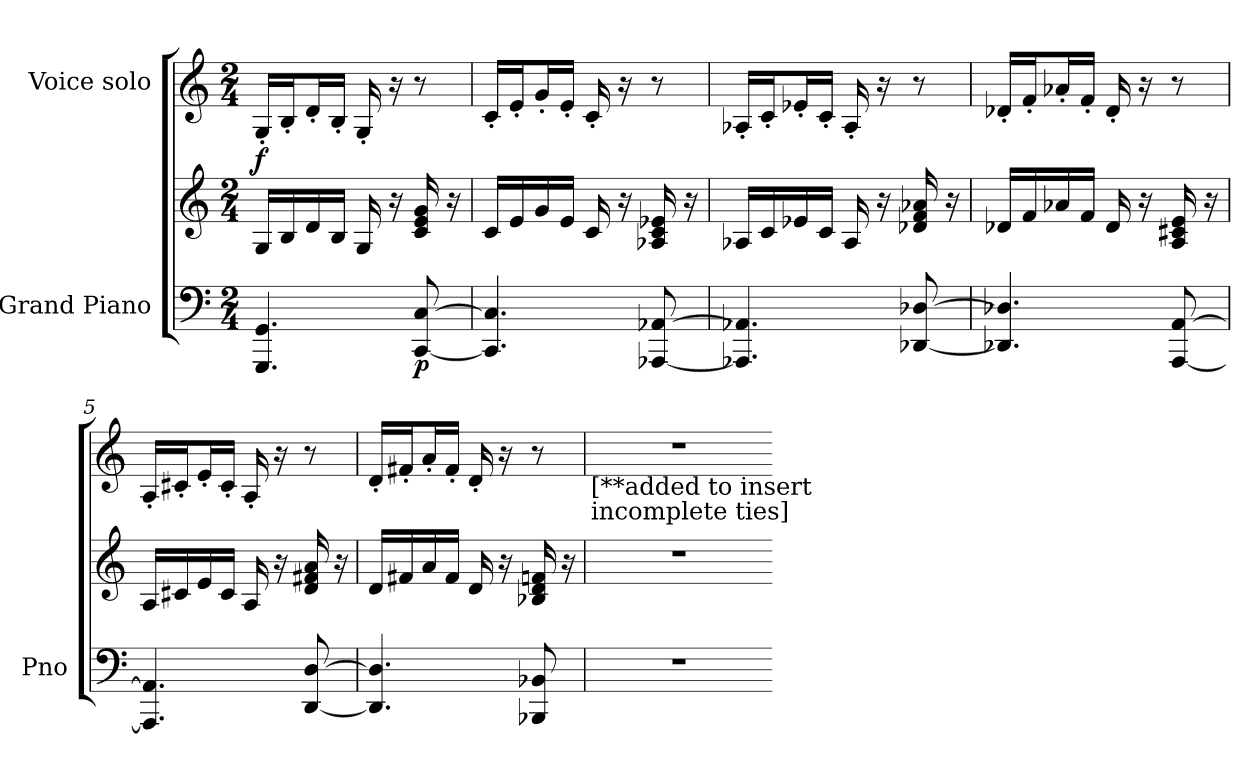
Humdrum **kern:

**kern	**kern	**dynam	**kern	**dynam
*part2	*part2	*part2	*part1	*part1
*staff3	*staff2	*staff2/3	*staff1	*staff1
*I"Grand Piano	*	*	*I"Voice solo	*
*I'Pno	*	*	*	*
*clefF4	*clefG2	*	*clefG2	*
*k[]	*k[]	*	*k[]	*
*M2/4	*M2/4	*	*M2/4	*
*MM90	*MM90	*	*MM90	*
=1	=1	=1	=1	=1
!	!	!LO:DY:b=2	!	!
!	!	!LO:DY:n=1:b	!	!LO:DY:b
4.GGG/ 4.GG/	16G/LL	mf p	16G'/LL	f
.	16B/	.	16B'/J	.
.	16d/	.	16d'/L	.
.	16B/JJ	.	16B'/JJ	.
.	16G/	.	16G'/	.
.	16r	.	16r	.
!	!	!LO:DY:n=2:b=2	!	!
[8CC/ [8C/	16c/ 16e/ 16g/	p	8r	.
.	16r	.	.	.
=2	=2	=2	=2	=2
4.CC/] 4.C/]	16c/LL	.	16c'/LL	.
.	16e/	.	16e'/J	.
.	16g/	.	16g'/L	.
.	16e/JJ	.	16e'/JJ	.
.	16c/	.	16c'/	.
.	16r	.	16r	.
[8AAA-X/ [8AA-X/	16A-X/ 16c/ 16e-X/	.	8r	.
.	16r	.	.	.
=3	=3	=3	=3	=3
4.AAA-X/] 4.AA-X/]	16A-X/LL	.	16A-X'/LL	.
.	16c/	.	16c'/J	.
.	16e-X/	.	16e-X'/L	.
.	16c/JJ	.	16c'/JJ	.
.	16A-/	.	16A-'/	.
.	16r	.	16r	.
[8DD-X/ [8D-X/	16d-X/ 16f/ 16a-X/	.	8r	.
.	16r	.	.	.
!!LO:LB:g=z
=4	=4	=4	=4	=4
4.DD-X/] 4.D-X/]	16d-X/LL	.	16d-X'/LL	.
.	16f/	.	16f'/J	.
.	16a-X/	.	16a-X'/L	.
.	16f/JJ	.	16f'/JJ	.
.	16d-/	.	16d-'/	.
.	16r	.	16r	.
[8AAA/ [8AA/	16A/ 16c#X/ 16e/	.	8r	.
.	16r	.	.	.
=5	=5	=5	=5	=5
4.AAA/] 4.AA/]	16A/LL	.	16A'/LL	.
.	16c#X/	.	16c#X'/J	.
.	16e/	.	16e'/L	.
.	16c#/JJ	.	16c#'/JJ	.
.	16A/	.	16A'/	.
.	16r	.	16r	.
[8DD/ [8D/	16d/ 16f#X/ 16a/	.	8r	.
.	16r	.	.	.
=6	=6	=6	=6	=6
4.DD/] 4.D/]	16d/LL	.	16d'/LL	.
.	16f#X/	.	16f#X'/J	.
.	16a/	.	16a'/L	.
.	16f#/JJ	.	16f#'/JJ	.
.	16d/	.	16d'/	.
.	16r	.	16r	.
8BBB-X/ 8BB-X/	16B-X/ 16d/ 16fn/	.	8r	.
.	16r	.	.	.
!!LO:LB:g=z
=7	=7	=7	=7	=7
!	!	!	!LO:TX:b:t=[**added to insert	!
!	!	!	!LO:TX:b:t=incomplete ties]	!
2r	2r	.	2r	.
=-	=-	=-	=-	=-
*-	*-	*-	*-	*-
